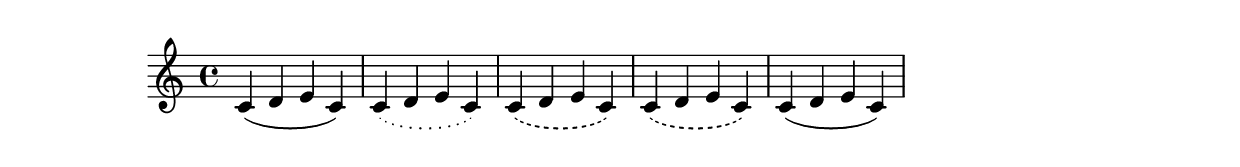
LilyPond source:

\version "2.6.0"
\header {texidoc = "@cindex Slur, dotted, dashed
The appearance of slurs may be changed from solid to dotted or dashed.
"
} 
\score{
	\relative c'{
		c( d e  c) |
		\slurDotted
		c( d e  c) |
		\slurDashed
		c( d e  c) |
		\override Slur #'dash-period = #2.0
		\override Slur #'dash-fraction = #0.4
		c( d e  c) |
		\slurSolid
		c( d e  c) |
	}
	\layout{ raggedright=##t }
}



